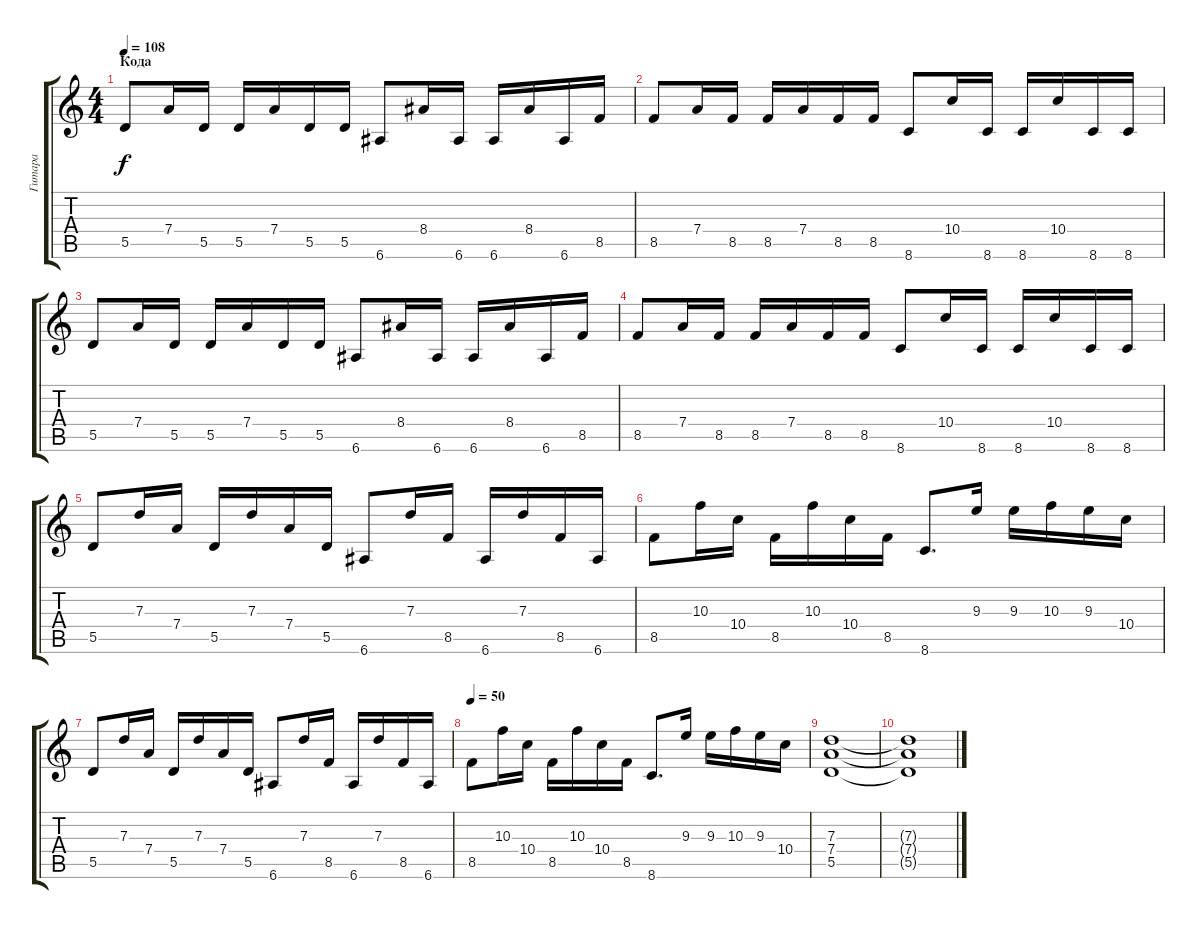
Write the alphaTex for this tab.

\track ("Гитара" "Гитара") {instrument distortionguitar}
\staff {score tabs}
\tuning (E4 B3 G3 D3 A2 E2) {hide}
\ts (4 4)
\section ("" "Кода")
\tempo 108
\clef g2
\ks c
5.5.8{dy f} 7.4.16 5.5.16 5.5.16 7.4.16 5.5.16 5.5.16 6.6.8 8.4.16 6.6.16 6.6.16 8.4.16 6.6.16 8.5.16 |
8.5.8 7.4.16 8.5.16 8.5.16 7.4.16 8.5.16 8.5.16 8.6.8 10.4.16 8.6.16 8.6.16 10.4.16 8.6.16 8.6.16 |
5.5.8 7.4.16 5.5.16 5.5.16 7.4.16 5.5.16 5.5.16 6.6.8 8.4.16 6.6.16 6.6.16 8.4.16 6.6.16 8.5.16 |
8.5.8 7.4.16 8.5.16 8.5.16 7.4.16 8.5.16 8.5.16 8.6.8 10.4.16 8.6.16 8.6.16 10.4.16 8.6.16 8.6.16 |
5.5.8 7.3.16 7.4.16 5.5.16 7.3.16 7.4.16 5.5.16 6.6.8 7.3.16 8.5.16 6.6.16 7.3.16 8.5.16 6.6.16 |
8.5.8 10.3.16 10.4.16 8.5.16 10.3.16 10.4.16 8.5.16 8.6.8{d} 9.3.16 9.3.16 10.3.16 9.3.16 10.4.16 |
5.5.8 7.3.16 7.4.16 5.5.16 7.3.16 7.4.16 5.5.16 6.6.8 7.3.16 8.5.16 6.6.16 7.3.16 8.5.16 6.6.16 |
\tempo 50
8.5.8 10.3.16 10.4.16 8.5.16 10.3.16 10.4.16 8.5.16 8.6.8{d} 9.3.16 9.3.16 10.3.16 9.3.16 10.4.16 |
(7.3 7.4 5.5).1 |
(7.3{t} 7.4{t} 5.5{t}).1
